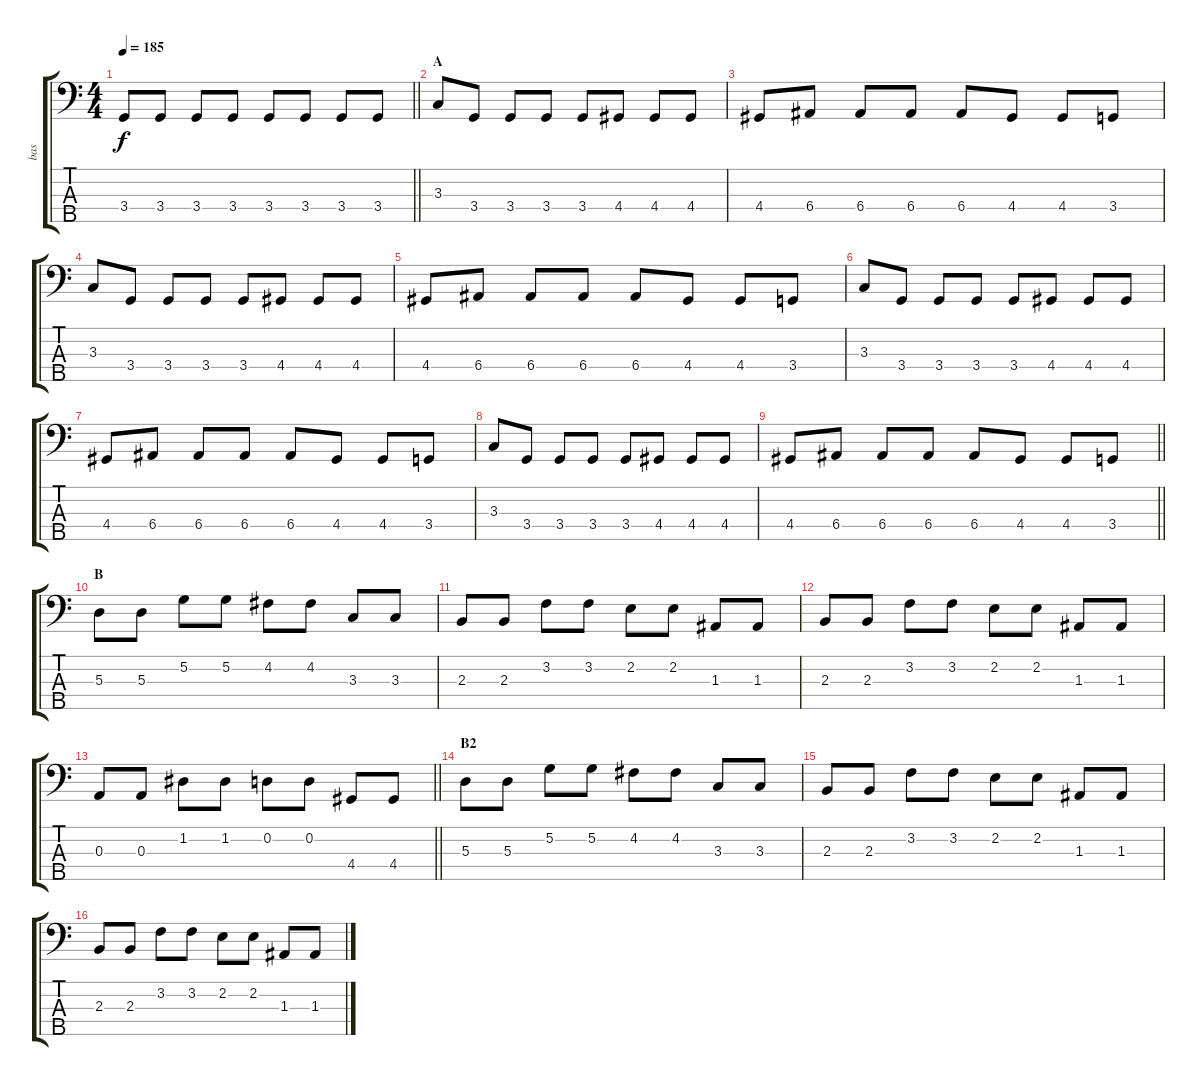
\track ("bas" "bas") {instrument electricbassfinger}
\staff {score tabs}
\tuning (G2 D2 A1 E1 B0) {hide}
\ts (4 4)
\tempo 185
\clef f4
\barLineRight lightlight
\ks c
3.4.8{dy f} 3.4.8 3.4.8 3.4.8 3.4.8 3.4.8 3.4.8 3.4.8 |
\section ("" "A")
3.3.8 3.4.8 3.4.8 3.4.8 3.4.8 4.4.8 4.4.8 4.4.8 |
4.4.8 6.4.8 6.4.8 6.4.8 6.4.8 4.4.8 4.4.8 3.4.8 |
3.3.8 3.4.8 3.4.8 3.4.8 3.4.8 4.4.8 4.4.8 4.4.8 |
4.4.8 6.4.8 6.4.8 6.4.8 6.4.8 4.4.8 4.4.8 3.4.8 |
3.3.8 3.4.8 3.4.8 3.4.8 3.4.8 4.4.8 4.4.8 4.4.8 |
4.4.8 6.4.8 6.4.8 6.4.8 6.4.8 4.4.8 4.4.8 3.4.8 |
3.3.8 3.4.8 3.4.8 3.4.8 3.4.8 4.4.8 4.4.8 4.4.8 |
\barLineRight lightlight
4.4.8 6.4.8 6.4.8 6.4.8 6.4.8 4.4.8 4.4.8 3.4.8 |
\section ("" "B")
5.3.8 5.3.8 5.2.8 5.2.8 4.2.8 4.2.8 3.3.8 3.3.8 |
2.3.8 2.3.8 3.2.8 3.2.8 2.2.8 2.2.8 1.3.8 1.3.8 |
2.3.8 2.3.8 3.2.8 3.2.8 2.2.8 2.2.8 1.3.8 1.3.8 |
\barLineRight lightlight
0.3.8 0.3.8 1.2.8 1.2.8 0.2.8 0.2.8 4.4.8 4.4.8 |
\section ("" "B2")
5.3.8 5.3.8 5.2.8 5.2.8 4.2.8 4.2.8 3.3.8 3.3.8 |
2.3.8 2.3.8 3.2.8 3.2.8 2.2.8 2.2.8 1.3.8 1.3.8 |
2.3.8 2.3.8 3.2.8 3.2.8 2.2.8 2.2.8 1.3.8 1.3.8
